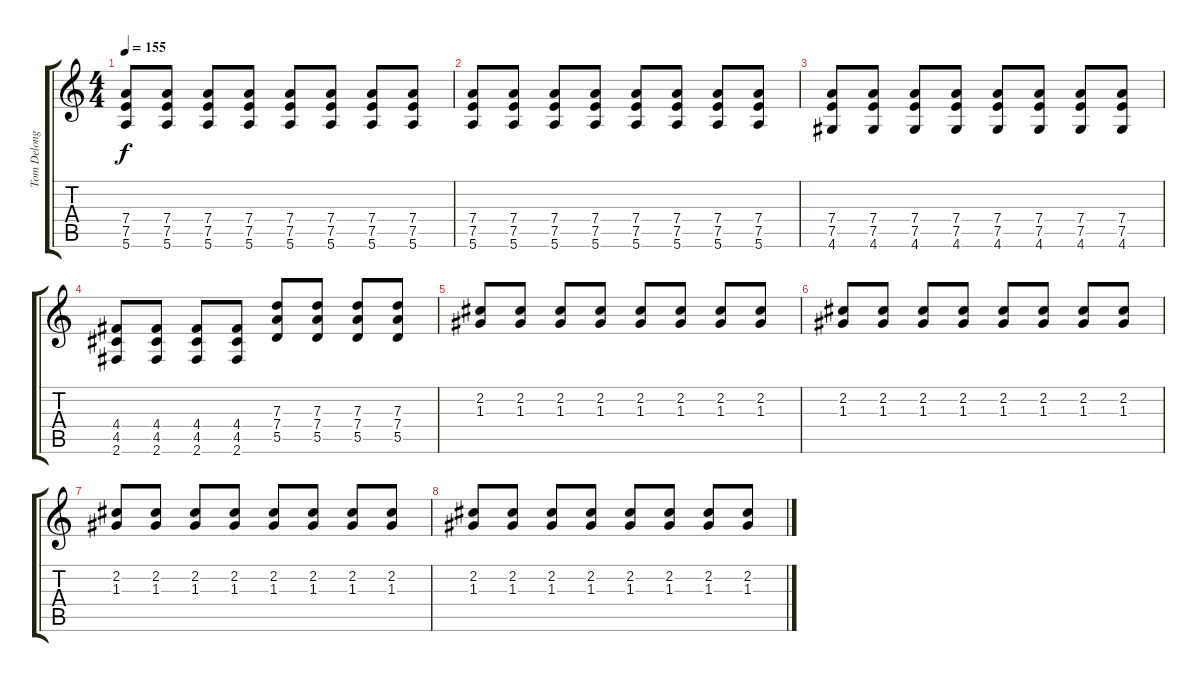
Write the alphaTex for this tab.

\track ("Tom Delonge(guitar)" "Tom Delong") {instrument overdrivenguitar}
\staff {score tabs}
\tuning (E4 B3 G3 D3 A2 E2) {hide}
\ts (4 4)
\tempo 155
\clef g2
\ks c
(7.4 7.5 5.6).8{dy f} (7.4 7.5 5.6).8 (7.4 7.5 5.6).8 (7.4 7.5 5.6).8 (7.4 7.5 5.6).8 (7.4 7.5 5.6).8 (7.4 7.5 5.6).8 (7.4 7.5 5.6).8 |
(7.4 7.5 5.6).8 (7.4 7.5 5.6).8 (7.4 7.5 5.6).8 (7.4 7.5 5.6).8 (7.4 7.5 5.6).8 (7.4 7.5 5.6).8 (7.4 7.5 5.6).8 (7.4 7.5 5.6).8 |
(7.4 7.5 4.6).8 (7.4 7.5 4.6).8 (7.4 7.5 4.6).8 (7.4 7.5 4.6).8 (7.4 7.5 4.6).8 (7.4 7.5 4.6).8 (7.4 7.5 4.6).8 (7.4 7.5 4.6).8 |
(4.4 4.5 2.6).8 (4.4 4.5 2.6).8 (4.4 4.5 2.6).8 (4.4 4.5 2.6).8 (7.3 7.4 5.5).8 (7.3 7.4 5.5).8 (7.3 7.4 5.5).8 (7.3 7.4 5.5).8 |
(2.2 1.3).8 (2.2 1.3).8 (2.2 1.3).8 (2.2 1.3).8 (2.2 1.3).8 (2.2 1.3).8 (2.2 1.3).8 (2.2 1.3).8 |
(2.2 1.3).8 (2.2 1.3).8 (2.2 1.3).8 (2.2 1.3).8 (2.2 1.3).8 (2.2 1.3).8 (2.2 1.3).8 (2.2 1.3).8 |
(2.2 1.3).8 (2.2 1.3).8 (2.2 1.3).8 (2.2 1.3).8 (2.2 1.3).8 (2.2 1.3).8 (2.2 1.3).8 (2.2 1.3).8 |
(2.2 1.3).8 (2.2 1.3).8 (2.2 1.3).8 (2.2 1.3).8 (2.2 1.3).8 (2.2 1.3).8 (2.2 1.3).8 (2.2 1.3).8
